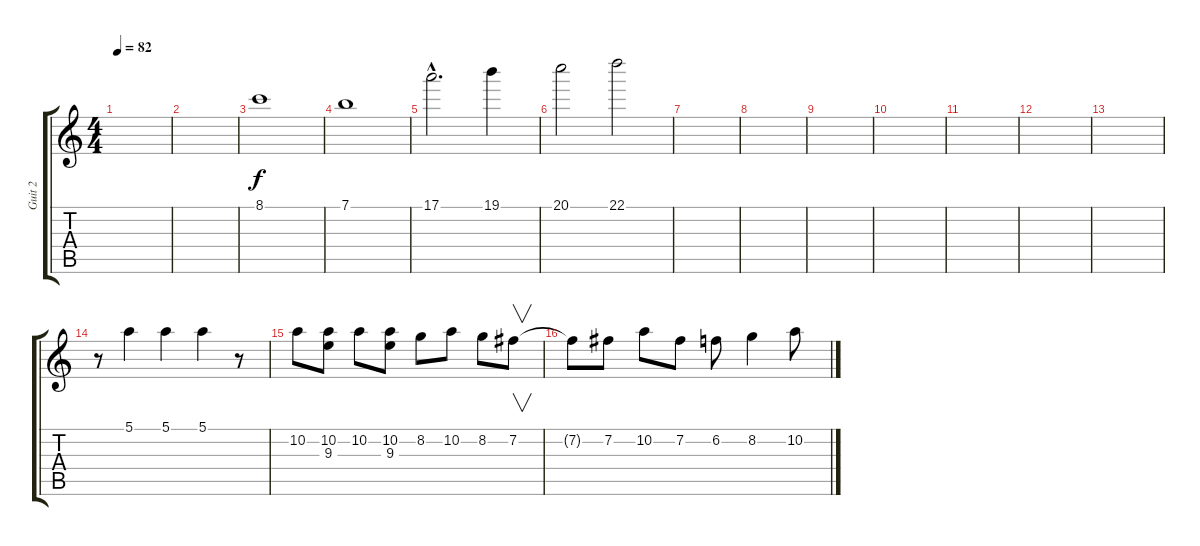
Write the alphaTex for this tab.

\track ("Guit 2" "Guit 2") {instrument distortionguitar}
\staff {score tabs}
\tuning (E4 B3 G3 D3 A2 E2) {hide}
\ts (4 4)
\tempo 82
\clef g2
\ks c
|
|
8.1.1 |
7.1.1 |
17.1{hac}.2{d} 19.1.4 |
20.1.2 22.1.2 |
|
|
|
|
|
|
|
r.8 5.1.4 5.1.4 5.1.4 r.8 |
10.2.8 (10.2 9.3).8 10.2.8 (10.2 9.3).8 8.2.8 10.2.8 8.2.8 7.2.8{v} |
7.2{t}.8 7.2.8 10.2.8 7.2.8 6.2.8 8.2.4 10.2.8
